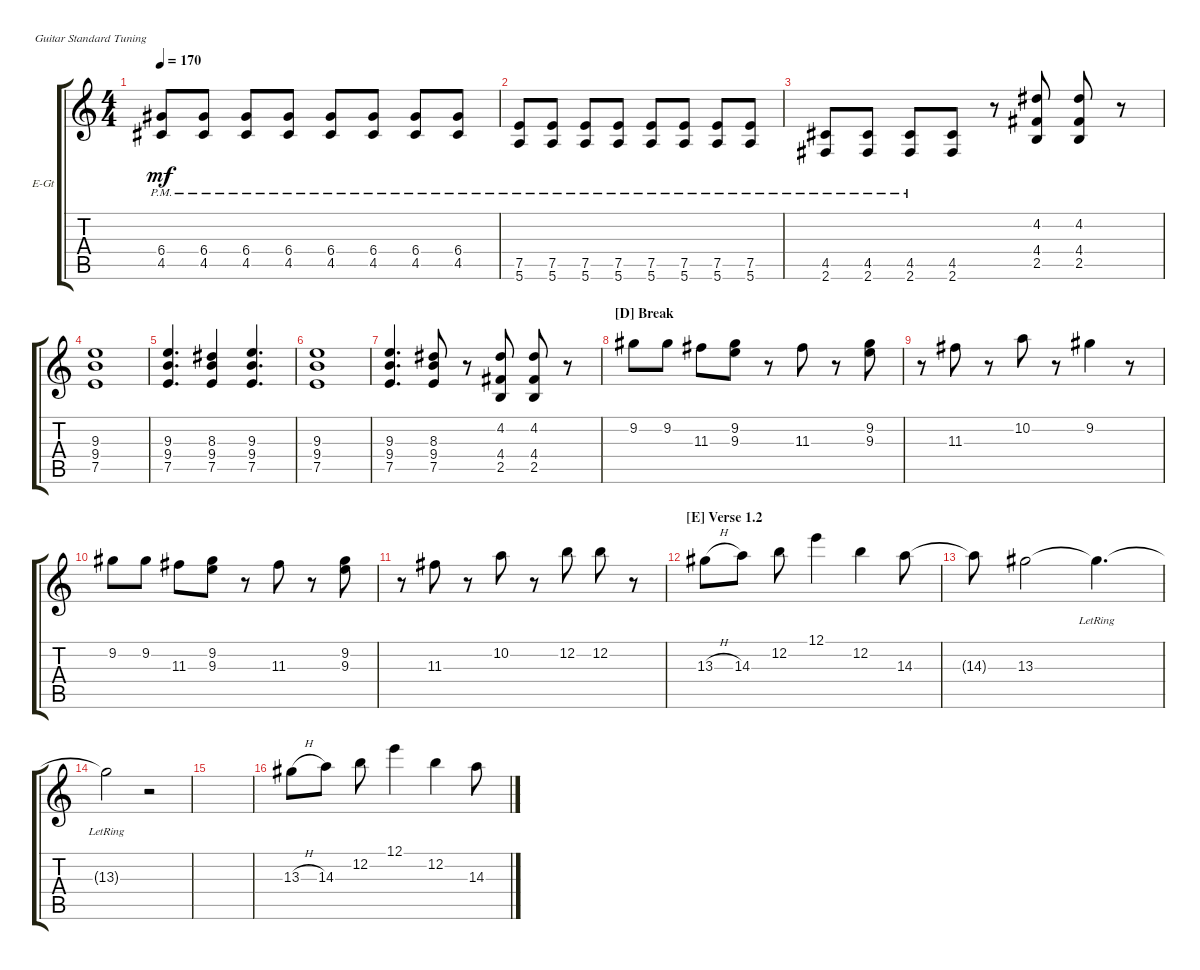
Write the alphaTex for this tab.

\defaultSystemsLayout 4
\bracketExtendMode groupsimilarinstruments
\firstSystemTrackNameOrientation horizontal
\otherSystemsTrackNameOrientation horizontal
\track ("Lead Guitar (Drive)" "E-Gt") {instrument overdrivenguitar}
\staff {score tabs}
\tuning (E4 B3 G3 D3 A2 E2)
\ts (4 4)
\tempo 170
\clef g2
\ks c
(4.5{pm} 6.4{pm}).8{dy mf} (6.4{pm} 4.5{pm}).8 (4.5{pm} 6.4{pm}).8 (6.4{pm} 4.5{pm}).8 (4.5{pm} 6.4{pm}).8 (6.4{pm} 4.5{pm}).8 (4.5{pm} 6.4{pm}).8 (6.4{pm} 4.5{pm}).8 |
(5.6{pm} 7.5{pm}).8 (7.5{pm} 5.6{pm}).8 (5.6{pm} 7.5{pm}).8 (7.5{pm} 5.6{pm}).8 (5.6{pm} 7.5{pm}).8 (7.5{pm} 5.6{pm}).8 (5.6{pm} 7.5{pm}).8 (7.5{pm} 5.6{pm}).8 |
(2.6{pm} 4.5{pm}).8 (2.6{pm} 4.5{pm}).8 (2.6{pm} 4.5{pm}).8 (2.6 4.5).8 r.8 (2.5 4.4 4.2).8 (4.4 2.5 4.2).8 r.8 |
(7.5 9.4 9.3).1 |
(7.5 9.4 9.3).4{d} (7.5 9.4 8.3).4 (7.5 9.4 9.3).4{d} |
(7.5 9.4 9.3).1 |
(7.5 9.4 9.3).4{d} (7.5 9.4 8.3).8 r.8 (2.5 4.4 4.2).8 (4.4 2.5 4.2).8 r.8 |
\section ("D" "Break")
9.2.8 9.2.8 11.3.8 (9.3 9.2).8 r.8 11.3.8 r.8 (9.3 9.2).8 |
r.8 11.3.8 r.8 10.2.8 r.8 9.2.4 r.8 |
9.2.8 9.2.8 11.3.8 (9.3 9.2).8 r.8 11.3.8 r.8 (9.3 9.2).8 |
r.8 11.3.8 r.8 10.2.8 r.8 12.2.8 12.2.8 r.8 |
\section ("E" "Verse 1.2")
13.3{h}.8 14.3.8 12.2.8 12.1.4 12.2.4 14.3.8 |
14.3{t}.8 13.3.2 13.3{lr t}.4{d} |
13.3{lr t}.2 r.2 |
|
13.3{h}.8 14.3.8 12.2.8 12.1.4 12.2.4 14.3.8
